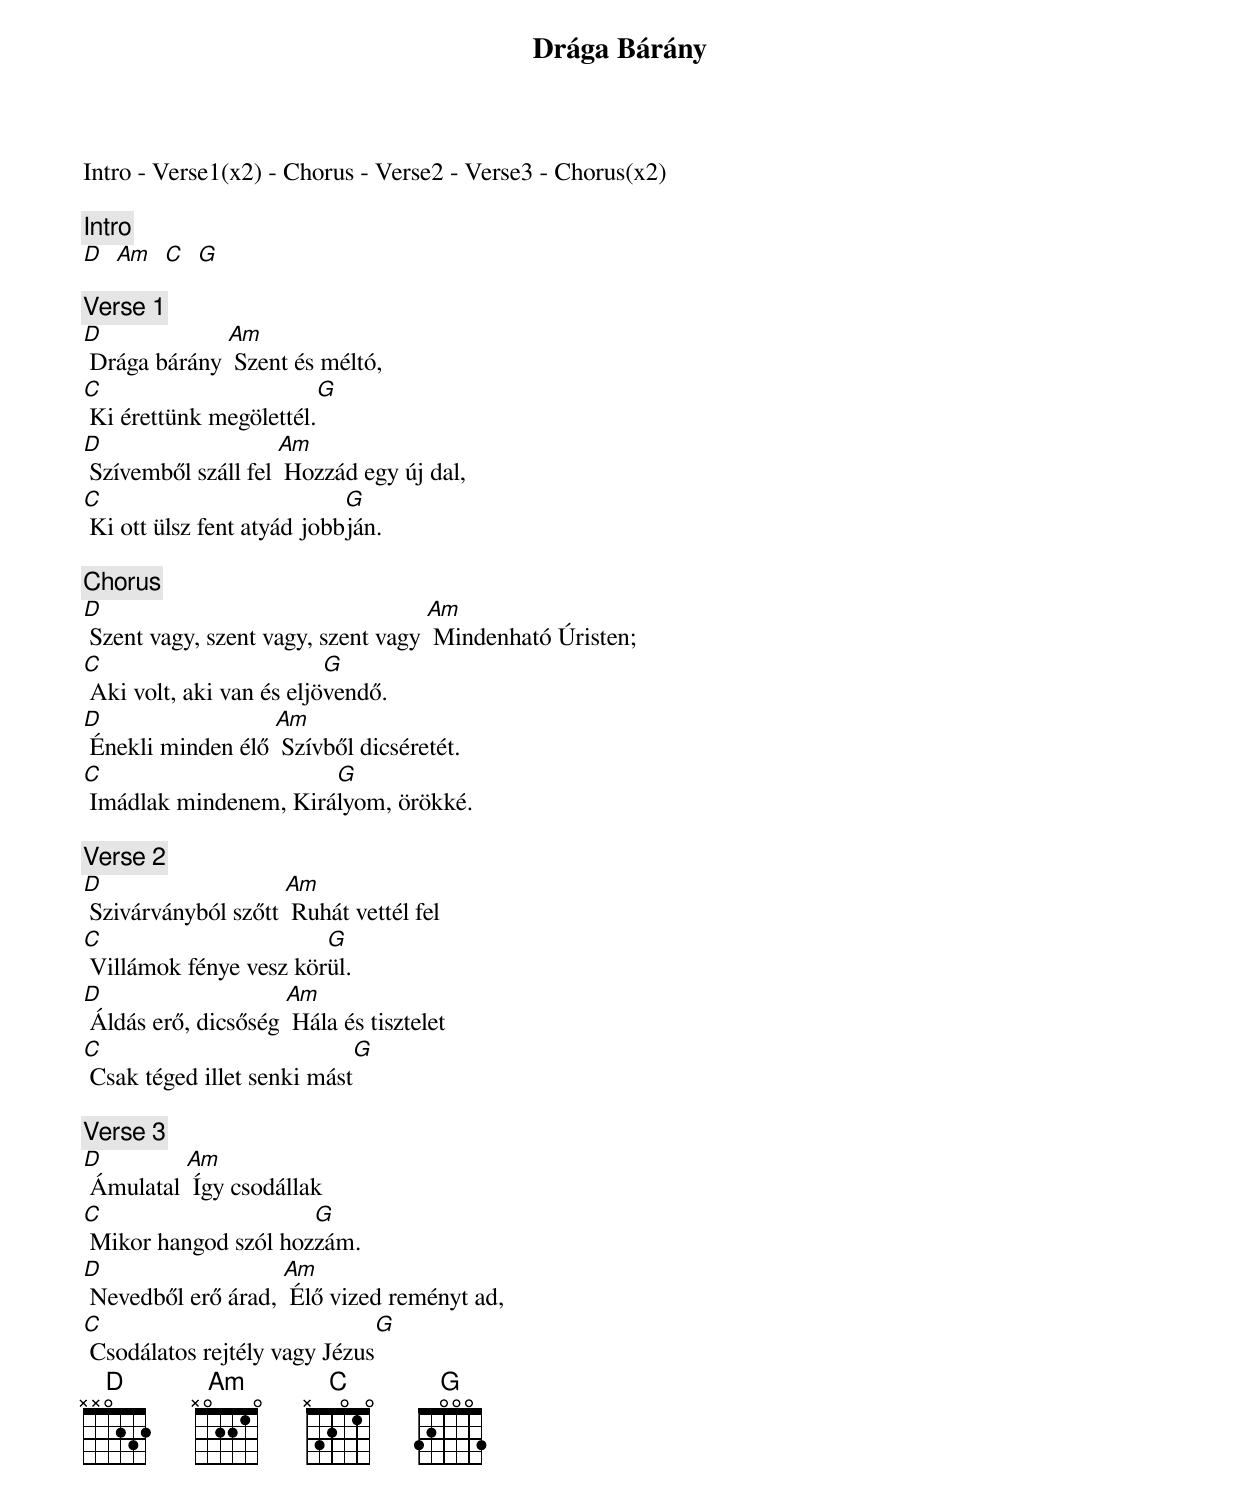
{title: Drága Bárány}
{subtitle: }

Intro - Verse1(x2) - Chorus - Verse2 - Verse3 - Chorus(x2)

{c:Intro}
[D]  [Am]  [C]  [G]

{c:Verse 1}
[D] Drága bárány [Am] Szent és méltó,
[C] Ki érettünk megölettél.[G]
[D] Szívemből száll fel [Am] Hozzád egy új dal,
[C] Ki ott ülsz fent atyád jobb[G]ján.

{c:Chorus}
[D] Szent vagy, szent vagy, szent vagy [Am] Mindenható Úristen;
[C] Aki volt, aki van és eljö[G]vendő.
[D] Énekli minden élő [Am] Szívből dicséretét.
[C] Imádlak mindenem, Kirá[G]lyom, örökké.

{c:Verse 2}
[D] Szivárványból szőtt [Am] Ruhát vettél fel
[C] Villámok fénye vesz kör[G]ül.
[D] Áldás erő, dicsőség [Am] Hála és tisztelet
[C] Csak téged illet senki mást[G]

{c:Verse 3}
[D] Ámulatal [Am] Így csodállak
[C] Mikor hangod szól hoz[G]zám.
[D] Nevedből erő árad, [Am] Élő vized reményt ad,
[C] Csodálatos rejtély vagy Jézus[G]
